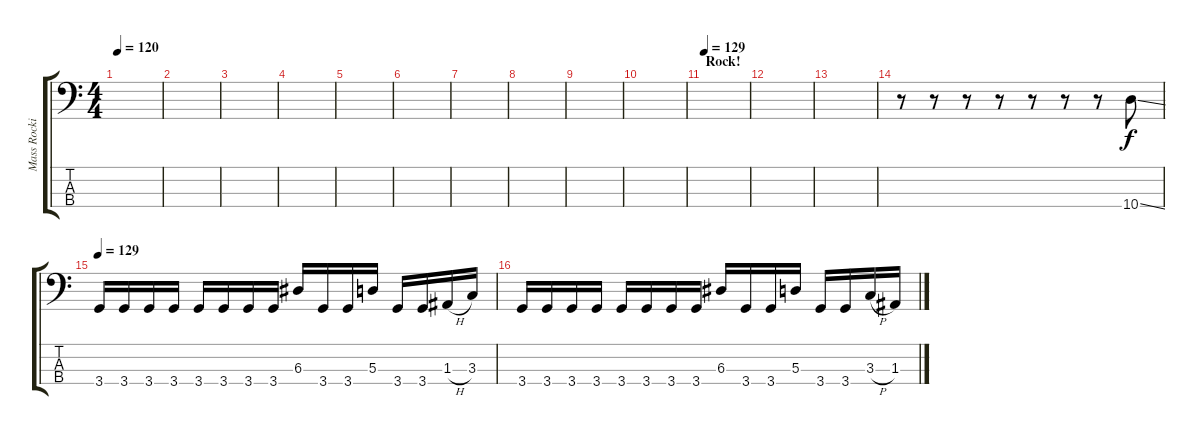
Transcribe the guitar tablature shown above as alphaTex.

\track ("Mass Rockin Bass" "Mass Rocki") {instrument electricbasspick}
\staff {score tabs}
\tuning (G2 D2 A1 E1) {hide}
\ts (4 4)
\tempo 120
\tempo 165
\tempo 120
\clef f4
\ks c
|
|
|
|
|
|
|
|
|
|
\section ("" "Rock!")
\tempo 129
|
|
|
r.8 r.8 r.8 r.8 r.8 r.8 r.8 10.4{ss}.8 |
\tempo 129
3.4.16 3.4.16 3.4.16 3.4.16 3.4.16 3.4.16 3.4.16 3.4.16 6.3.16 3.4.16 3.4.16 5.3.16 3.4.16 3.4.16 1.3{h}.16 3.3.16 |
3.4.16 3.4.16 3.4.16 3.4.16 3.4.16 3.4.16 3.4.16 3.4.16 6.3.16 3.4.16 3.4.16 5.3.16 3.4.16 3.4.16 3.3{h}.16 1.3.16
